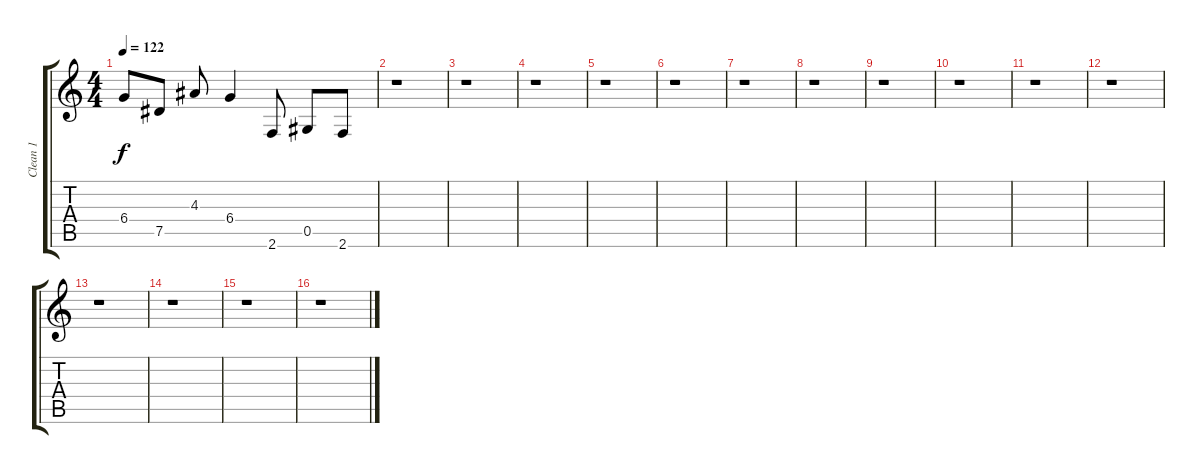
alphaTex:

\track ("Clean 1" "Clean 1") {instrument acousticguitarsteel}
\staff {score tabs}
\tuning (Eb4 Bb3 Gb3 Db3 Ab2 Eb2) {hide}
\ts (4 4)
\tempo 122
\clef g2
\ks c
6.4{t}.8{dy f} 7.5.8 4.3.8 6.4.4 2.6.8 0.5.8 2.6.8 |
r.1 |
r.1 |
r.1 |
r.1 |
r.1 |
r.1 |
r.1 |
r.1 |
r.1 |
r.1 |
r.1 |
r.1 |
r.1 |
r.1 |
r.1
